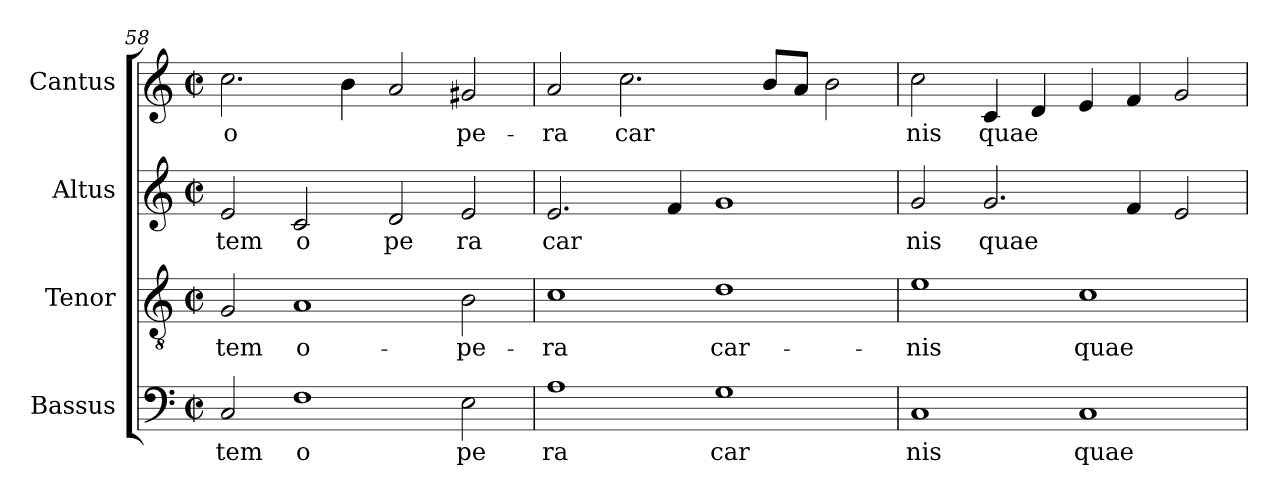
**kern	**text	**kern	**text	**kern	**text	**kern	**text
*part4	*part4	*part3	*part3	*part2	*part2	*part1	*part1
*staff4	*staff4	*staff3	*staff3	*staff2	*staff2	*staff1	*staff1
*I"Bassus	*	*I"Tenor	*	*I"Altus	*	*I"Cantus	*
*	*	*	*	*I'A	*	*I'C	*
!!LO:LB:g=z
*clefF4	*	*clefGv2	*	*clefG2	*	*clefG2	*
*k[]	*	*k[]	*	*k[]	*	*k[]	*
*C:	*	*C:	*	*C:	*	*C:	*
*M2/2	*	*M2/2	*	*M2/2	*	*M2/2	*
*met(c|)	*	*met(c|)	*	*met(c|)	*	*met(c|)	*
=58	=58	=58	=58	=58	=58	=58	=58
!	!LO:LY:b:cj	!	!LO:LY:b:cj	!	!LO:LY:b:cj	!	!LO:LY:b:cj
2C/	tem	2G/	-tem	2e/	tem	2.cc\	o-
!	!LO:LY:b:cj	!	!LO:LY:b:cj	!	!LO:LY:b:cj	!	!
1F	o	1A	o-	2c/	o	.	.
!	!	!	!	!	!	!	!LO:LY:b:cj
.	.	.	.	.	.	4b\	--
!	!	!	!	!	!LO:LY:b:cj	!	!LO:LY:b:cj
.	.	.	.	2d/	pe	2a/	--
!	!LO:LY:b:cj	!	!LO:LY:b:cj	!	!LO:LY:b:cj	!	!LO:LY:b:cj
2E\	pe	2B\	-pe-	2e/	ra	2g#X/	-pe-
=59	=59	=59	=59	=59	=59	=59	=59
!	!LO:LY:b:cj	!	!LO:LY:b:cj	!	!LO:LY:b:cj	!	!LO:LY:b:cj
1A	ra	1c	-ra	2.e/	car	2a/	-ra
!	!	!	!	!	!	!	!LO:LY:b:cj
.	.	.	.	.	.	2.cc\	car-
!	!	!	!	!	!LO:LY:b:cj	!	!
.	.	.	.	4f/	.	.	.
!	!LO:LY:b:cj	!	!LO:LY:b:cj	!	!LO:LY:b:cj	!	!
1G	car	1d	car-	1g	.	.	.
!	!	!	!	!	!	!	!LO:LY:b:cj
.	.	.	.	.	.	8b/L	--
!	!	!	!	!	!	!	!LO:LY:b:cj
.	.	.	.	.	.	8a/J	--
!	!	!	!	!	!	!	!LO:LY:b:cj
.	.	.	.	.	.	2b\	--
=60	=60	=60	=60	=60	=60	=60	=60
!	!LO:LY:b:cj	!	!LO:LY:b:cj	!	!LO:LY:b:cj	!	!LO:LY:b:cj
1C	nis	1e	-nis	2g/	nis	2cc\	-nis
!	!	!	!	!	!LO:LY:b:cj	!	!LO:LY:b:cj
.	.	.	.	2.g/	quae	4c/	quae
!	!	!	!	!	!	!	!LO:LY:b:cj
.	.	.	.	.	.	4d/	.
!	!LO:LY:b:cj	!	!LO:LY:b:cj	!	!	!	!LO:LY:b:cj
1C	quae	1c	quae	.	.	4e/	.
!	!	!	!	!	!LO:LY:b:cj	!	!LO:LY:b:cj
.	.	.	.	4f/	.	4f/	.
!	!	!	!	!	!LO:LY:b:cj	!	!LO:LY:b:cj
.	.	.	.	2e/	.	2g/	.
=	=	=	=	=	=	=	=
*-	*-	*-	*-	*-	*-	*-	*-
